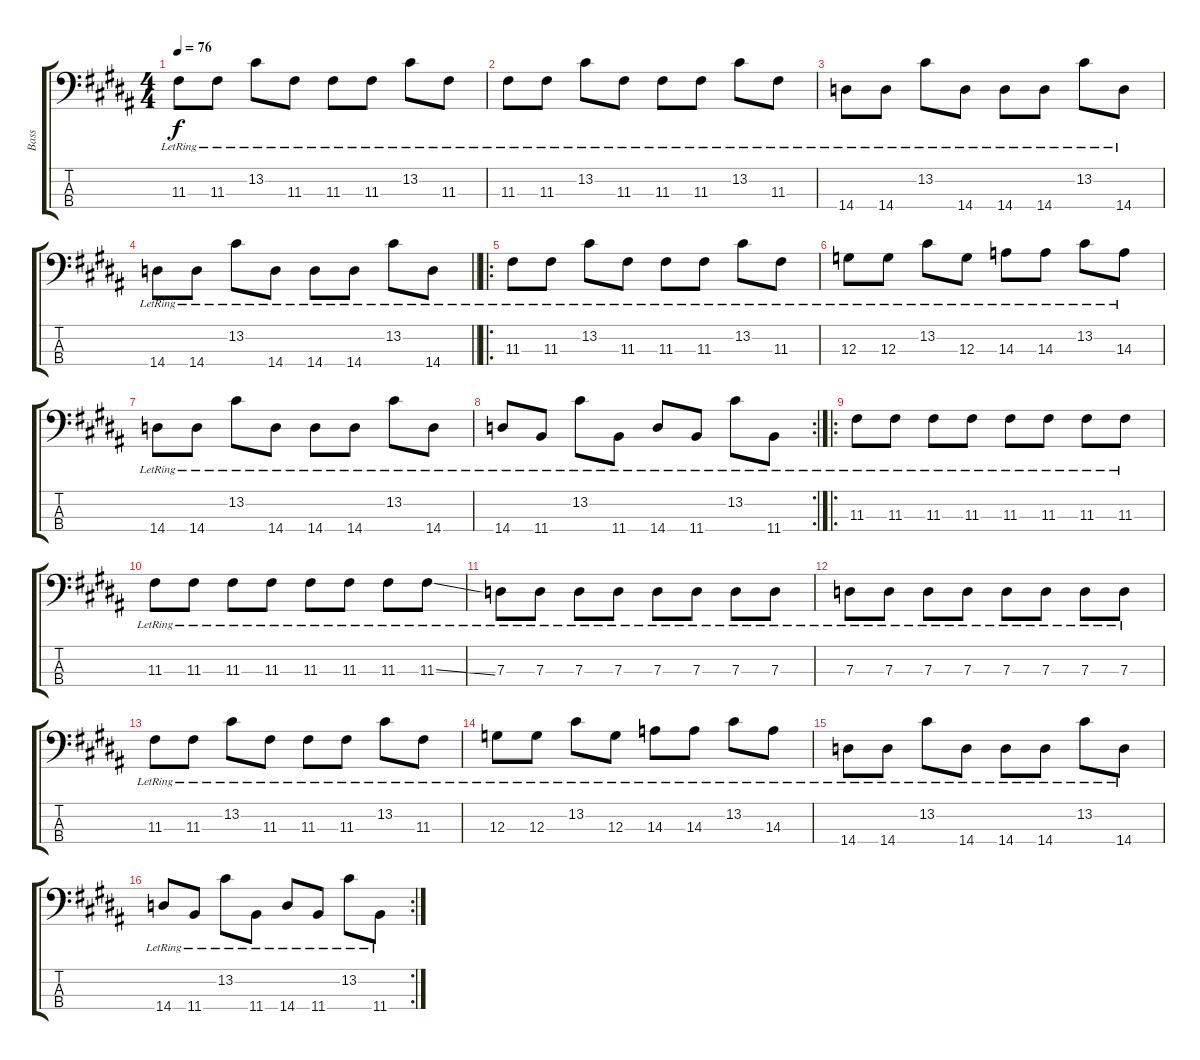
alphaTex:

\track ("Bass" "Bass") {instrument electricbassfinger}
\staff {score tabs}
\tuning (F2 C2 G1 C1) {hide}
\ts (4 4)
\tempo 76
\clef f4
\ks b
11.3{lr}.8{dy f instrument electricbassfinger} 11.3{lr}.8 13.2{lr}.8 11.3{lr}.8 11.3{lr}.8 11.3{lr}.8 13.2{lr}.8 11.3{lr}.8 |
11.3{lr}.8 11.3{lr}.8 13.2{lr}.8 11.3{lr}.8 11.3{lr}.8 11.3{lr}.8 13.2{lr}.8 11.3{lr}.8 |
14.4{lr}.8 14.4{lr}.8 13.2{lr}.8 14.4{lr}.8 14.4{lr}.8 14.4{lr}.8 13.2{lr}.8 14.4{lr}.8 |
\barLineRight lightlight
14.4{lr}.8 14.4{lr}.8 13.2{lr}.8 14.4{lr}.8 14.4{lr}.8 14.4{lr}.8 13.2{lr}.8 14.4{lr}.8 |
\ro
11.3{lr}.8 11.3{lr}.8 13.2{lr}.8 11.3{lr}.8 11.3{lr}.8 11.3{lr}.8 13.2{lr}.8 11.3{lr}.8 |
12.3{lr}.8 12.3{lr}.8 13.2{lr}.8 12.3{lr}.8 14.3{lr}.8 14.3{lr}.8 13.2{lr}.8 14.3{lr}.8 |
14.4{lr}.8 14.4{lr}.8 13.2{lr}.8 14.4{lr}.8 14.4{lr}.8 14.4{lr}.8 13.2{lr}.8 14.4{lr}.8 |
\rc 2
14.4{lr}.8 11.4{lr}.8 13.2{lr}.8 11.4{lr}.8 14.4{lr}.8 11.4{lr}.8 13.2{lr}.8 11.4{lr}.8 |
\ro
11.3{lr}.8 11.3{lr}.8 11.3{lr}.8 11.3{lr}.8 11.3{lr}.8 11.3{lr}.8 11.3{lr}.8 11.3{lr}.8 |
11.3{lr}.8 11.3{lr}.8 11.3{lr}.8 11.3{lr}.8 11.3{lr}.8 11.3{lr}.8 11.3{lr}.8 11.3{ss lr}.8 |
7.3{lr}.8 7.3{lr}.8 7.3{lr}.8 7.3{lr}.8 7.3{lr}.8 7.3{lr}.8 7.3{lr}.8 7.3{lr}.8 |
7.3{lr}.8 7.3{lr}.8 7.3{lr}.8 7.3{lr}.8 7.3{lr}.8 7.3{lr}.8 7.3{lr}.8 7.3{lr}.8 |
11.3{lr}.8 11.3{lr}.8 13.2{lr}.8 11.3{lr}.8 11.3{lr}.8 11.3{lr}.8 13.2{lr}.8 11.3{lr}.8 |
12.3{lr}.8 12.3{lr}.8 13.2{lr}.8 12.3{lr}.8 14.3{lr}.8 14.3{lr}.8 13.2{lr}.8 14.3{lr}.8 |
14.4{lr}.8 14.4{lr}.8 13.2{lr}.8 14.4{lr}.8 14.4{lr}.8 14.4{lr}.8 13.2{lr}.8 14.4{lr}.8 |
\rc 2
14.4{lr}.8 11.4{lr}.8 13.2{lr}.8 11.4{lr}.8 14.4{lr}.8 11.4{lr}.8 13.2{lr}.8 11.4{lr}.8
